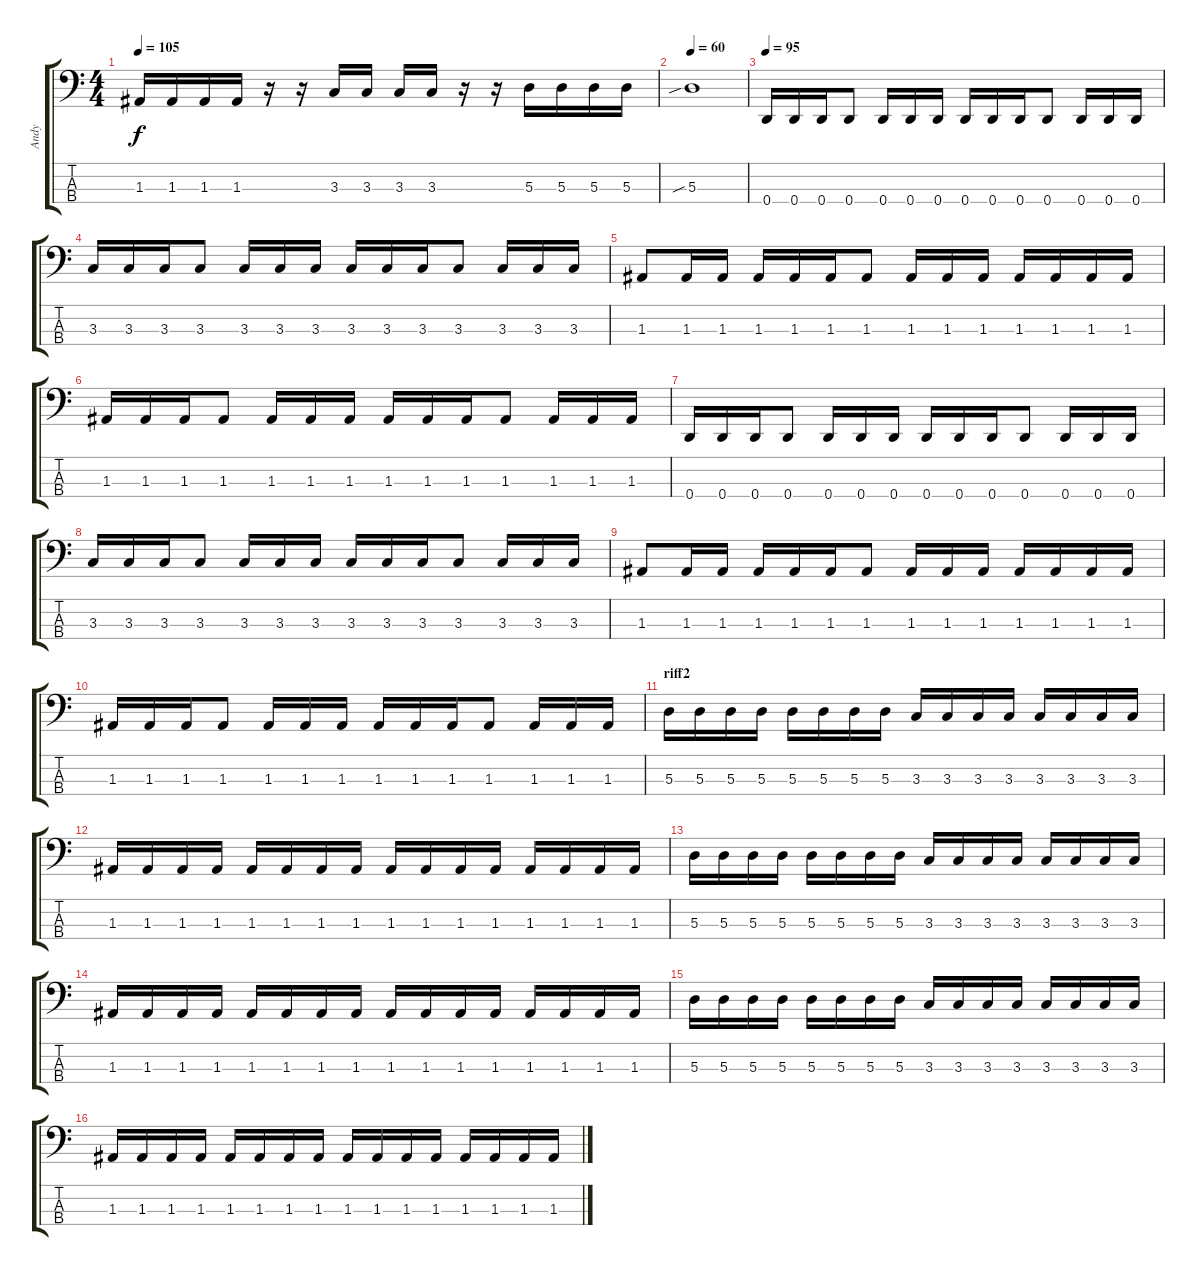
\track ("Andy" "Andy") {instrument electricbasspick}
\staff {score tabs}
\tuning (G2 D2 A1 D1) {hide}
\ts (4 4)
\tempo 105
\clef f4
\ks c
1.3.16{dy f} 1.3.16 1.3.16 1.3.16 r.16 r.16 3.3.16 3.3.16 3.3.16 3.3.16 r.16 r.16 5.3.16 5.3.16 5.3.16 5.3.16 |
\tempo 60
5.3{sib}.1 |
\tempo 95
0.4.16 0.4.16 0.4.16 0.4.8 0.4.16 0.4.16 0.4.16 0.4.16 0.4.16 0.4.16 0.4.8 0.4.16 0.4.16 0.4.16 |
3.3.16 3.3.16 3.3.16 3.3.8 3.3.16 3.3.16 3.3.16 3.3.16 3.3.16 3.3.16 3.3.8 3.3.16 3.3.16 3.3.16 |
1.3.8 1.3.16 1.3.16 1.3.16 1.3.16 1.3.16 1.3.8 1.3.16 1.3.16 1.3.16 1.3.16 1.3.16 1.3.16 1.3.16 |
1.3.16 1.3.16 1.3.16 1.3.8 1.3.16 1.3.16 1.3.16 1.3.16 1.3.16 1.3.16 1.3.8 1.3.16 1.3.16 1.3.16 |
0.4.16 0.4.16 0.4.16 0.4.8 0.4.16 0.4.16 0.4.16 0.4.16 0.4.16 0.4.16 0.4.8 0.4.16 0.4.16 0.4.16 |
3.3.16 3.3.16 3.3.16 3.3.8 3.3.16 3.3.16 3.3.16 3.3.16 3.3.16 3.3.16 3.3.8 3.3.16 3.3.16 3.3.16 |
1.3.8 1.3.16 1.3.16 1.3.16 1.3.16 1.3.16 1.3.8 1.3.16 1.3.16 1.3.16 1.3.16 1.3.16 1.3.16 1.3.16 |
1.3.16 1.3.16 1.3.16 1.3.8 1.3.16 1.3.16 1.3.16 1.3.16 1.3.16 1.3.16 1.3.8 1.3.16 1.3.16 1.3.16 |
\section ("" "riff2")
5.3.16 5.3.16 5.3.16 5.3.16 5.3.16 5.3.16 5.3.16 5.3.16 3.3.16 3.3.16 3.3.16 3.3.16 3.3.16 3.3.16 3.3.16 3.3.16 |
1.3.16 1.3.16 1.3.16 1.3.16 1.3.16 1.3.16 1.3.16 1.3.16 1.3.16 1.3.16 1.3.16 1.3.16 1.3.16 1.3.16 1.3.16 1.3.16 |
5.3.16 5.3.16 5.3.16 5.3.16 5.3.16 5.3.16 5.3.16 5.3.16 3.3.16 3.3.16 3.3.16 3.3.16 3.3.16 3.3.16 3.3.16 3.3.16 |
1.3.16 1.3.16 1.3.16 1.3.16 1.3.16 1.3.16 1.3.16 1.3.16 1.3.16 1.3.16 1.3.16 1.3.16 1.3.16 1.3.16 1.3.16 1.3.16 |
5.3.16 5.3.16 5.3.16 5.3.16 5.3.16 5.3.16 5.3.16 5.3.16 3.3.16 3.3.16 3.3.16 3.3.16 3.3.16 3.3.16 3.3.16 3.3.16 |
1.3.16 1.3.16 1.3.16 1.3.16 1.3.16 1.3.16 1.3.16 1.3.16 1.3.16 1.3.16 1.3.16 1.3.16 1.3.16 1.3.16 1.3.16 1.3.16
